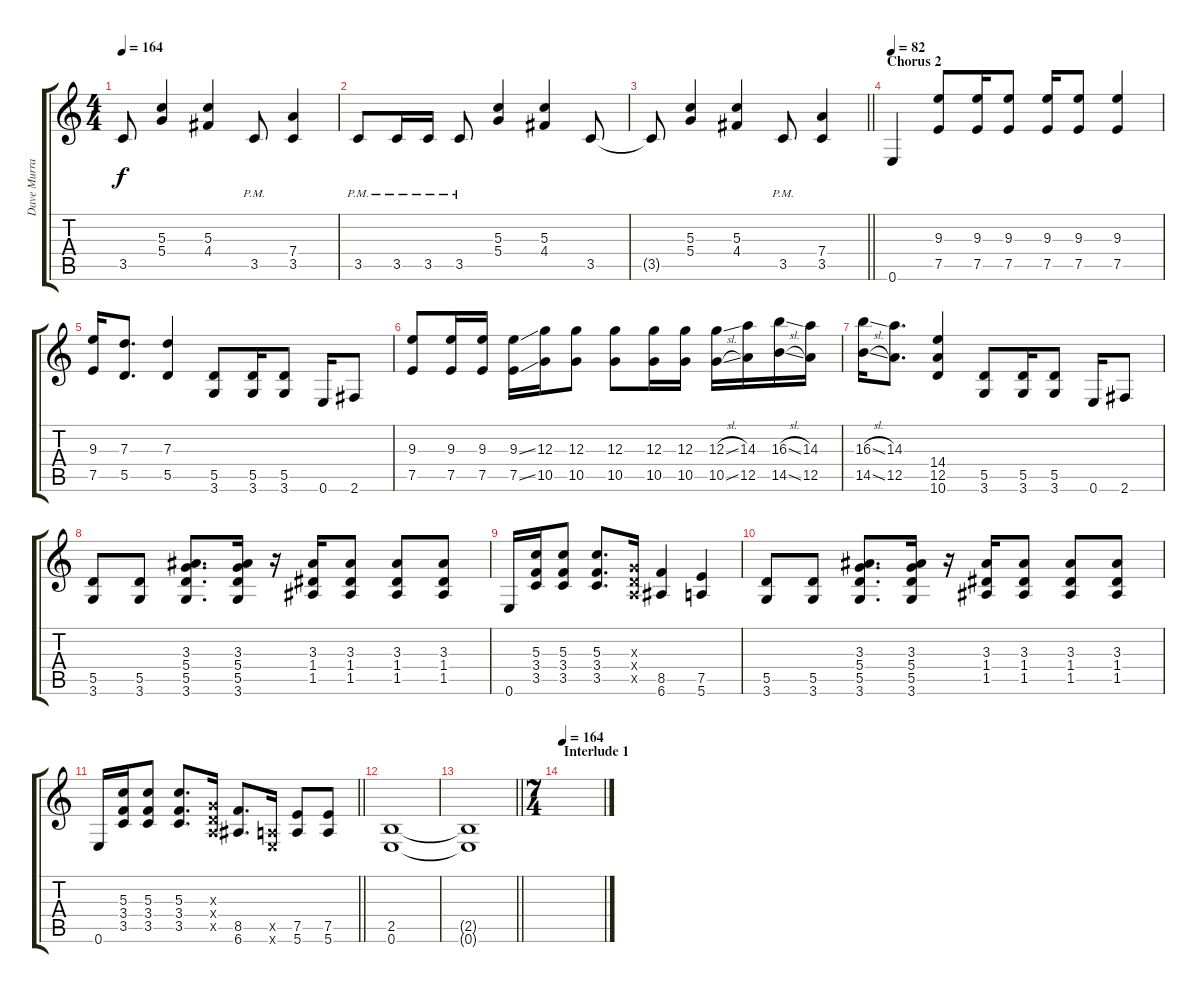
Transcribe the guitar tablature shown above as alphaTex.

\track ("Dave Murray" "Dave Murra") {instrument overdrivenguitar}
\staff {score tabs}
\tuning (E4 B3 G3 D3 A2 E2) {hide}
\ts (4 4)
\tempo 164
\clef g2
\ks c
3.5{t}.8{dy f} (5.3 5.4).4 (5.3 4.4).4 3.5{pm}.8 (7.4 3.5).4 |
3.5{pm}.8 3.5{pm}.16 3.5{pm}.16 3.5{pm}.8 (5.3 5.4).4 (5.3 4.4).4 3.5.8 |
\barLineRight lightlight
3.5{t}.8 (5.3 5.4).4 (5.3 4.4).4 3.5{pm}.8 (7.4 3.5).4 |
\section ("" "Chorus 2")
\tempo 82
0.6.4 (9.3 7.5).8 (9.3 7.5).16 (9.3 7.5).8 (9.3 7.5).16 (9.3 7.5).8 (9.3 7.5).4 |
(9.3 7.5).16 (7.3 5.5).8{d} (7.3 5.5).4 (5.5 3.6).8 (5.5 3.6).16 (5.5 3.6).8 0.6.16 2.6.8 |
(9.3 7.5).8 (9.3 7.5).16 (9.3 7.5).16 (9.3{ss} 7.5{ss}).16 (12.3 10.5).16 (12.3 10.5).8 (12.3 10.5).8 (12.3 10.5).16 (12.3 10.5).16 (12.3{sl} 10.5{sl}).16 (14.3 12.5).16 (16.3{sl} 14.5{sl}).16 (14.3 12.5).16 |
(16.3{sl} 14.5{sl}).16 (14.3 12.5).8{d} (14.4 12.5 10.6).4 (5.5 3.6).8 (5.5 3.6).16 (5.5 3.6).8 0.6.16 2.6.8 |
(5.5 3.6).8 (5.5 3.6).8 (3.3 5.4 5.5 3.6).8{d} (3.3 5.4 5.5 3.6).16 r.16 (3.3 1.4 1.5).16 (3.3 1.4 1.5).8 (3.3 1.4 1.5).8 (3.3 1.4 1.5).8 |
0.6.16 (5.3 3.4 3.5).16 (5.3 3.4 3.5).8 (5.3 3.4 3.5).8{d} (0.3{x} 0.4{x} 0.5{x}).16 (8.5 6.6).4 (7.5 5.6).4 |
(5.5 3.6).8 (5.5 3.6).8 (3.3 5.4 5.5 3.6).8{d} (3.3 5.4 5.5 3.6).16 r.16 (3.3 1.4 1.5).16 (3.3 1.4 1.5).8 (3.3 1.4 1.5).8 (3.3 1.4 1.5).8 |
\barLineRight lightlight
0.6.16 (5.3 3.4 3.5).16 (5.3 3.4 3.5).8 (5.3 3.4 3.5).8{d} (0.3{x} 0.4{x} 0.5{x}).16 (8.5 6.6).8{d} (0.5{x} 0.6{x}).16 (7.5 5.6).8 (7.5 5.6).8 |
(2.5 0.6).1 |
\barLineRight lightlight
(2.5{t} 0.6{t}).1 |
\ts (7 4)
\section ("" "Interlude 1")
\tempo 164
